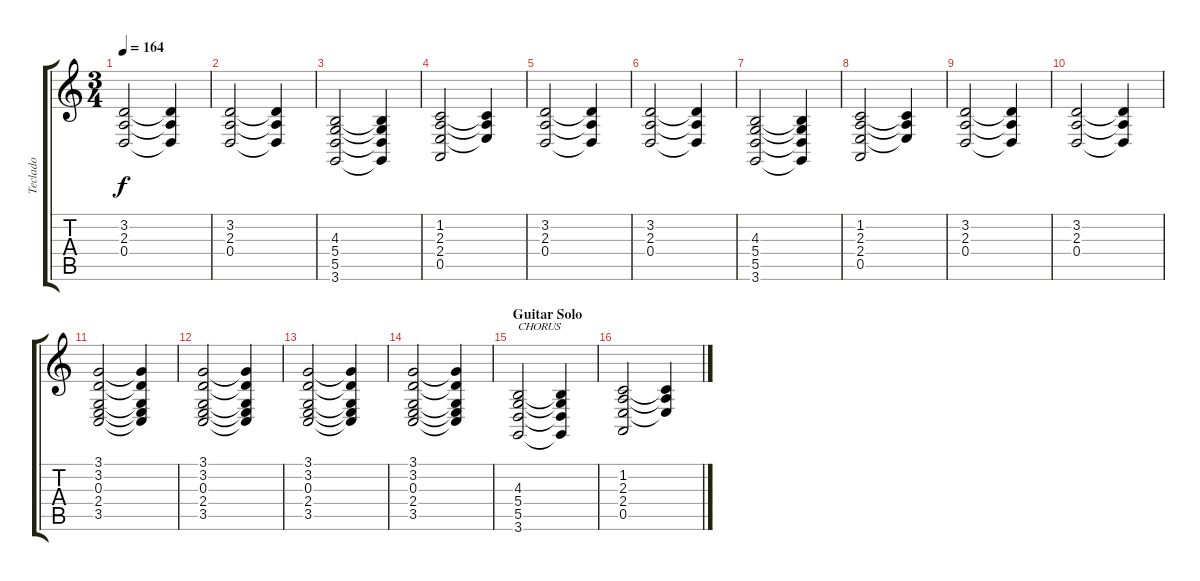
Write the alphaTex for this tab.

\track ("Teclado" "Teclado") {instrument drawbarorgan}
\staff {score tabs}
\tuning (E4 B3 G3 D3 A2 E2) {hide}
\ts (3 4)
\tempo 164
\clef g2
\ks c
(3.2 2.3 0.4).2{dy f} (3.2{t} 2.3{t} 0.4{t}).4 |
(3.2 2.3 0.4).2 (3.2{t} 2.3{t} 0.4{t}).4 |
(4.3 5.4 5.5 3.6).2 (4.3{t} 5.4{t} 5.5{t} 3.6{t}).4 |
(1.2 2.3 2.4 0.5).2 (1.2{t} 2.3{t} 2.4{t}).4 |
(3.2 2.3 0.4).2 (3.2{t} 2.3{t} 0.4{t}).4 |
(3.2 2.3 0.4).2 (3.2{t} 2.3{t} 0.4{t}).4 |
(4.3 5.4 5.5 3.6).2 (4.3{t} 5.4{t} 5.5{t} 3.6{t}).4 |
(1.2 2.3 2.4 0.5).2 (1.2{t} 2.3{t} 2.4{t}).4 |
(3.2 2.3 0.4).2 (3.2{t} 2.3{t} 0.4{t}).4 |
(3.2 2.3 0.4).2 (3.2{t} 2.3{t} 0.4{t}).4 |
(3.1 3.2 0.3 2.4 3.5).2 (3.1{t} 3.2{t} 0.3{t} 2.4{t} 3.5{t}).4 |
(3.1 3.2 0.3 2.4 3.5).2 (3.1{t} 3.2{t} 0.3{t} 2.4{t} 3.5{t}).4 |
(3.1 3.2 0.3 2.4 3.5).2 (3.1{t} 3.2{t} 0.3{t} 2.4{t} 3.5{t}).4 |
(3.1 3.2 0.3 2.4 3.5).2 (3.1{t} 3.2{t} 0.3{t} 2.4{t} 3.5{t}).4 |
\section ("" "Guitar Solo")
(4.3 5.4 5.5 3.6).2{txt "CHORUS"} (4.3{t} 5.4{t} 5.5{t} 3.6{t}).4 |
(1.2 2.3 2.4 0.5).2 (1.2{t} 2.3{t} 2.4{t}).4
